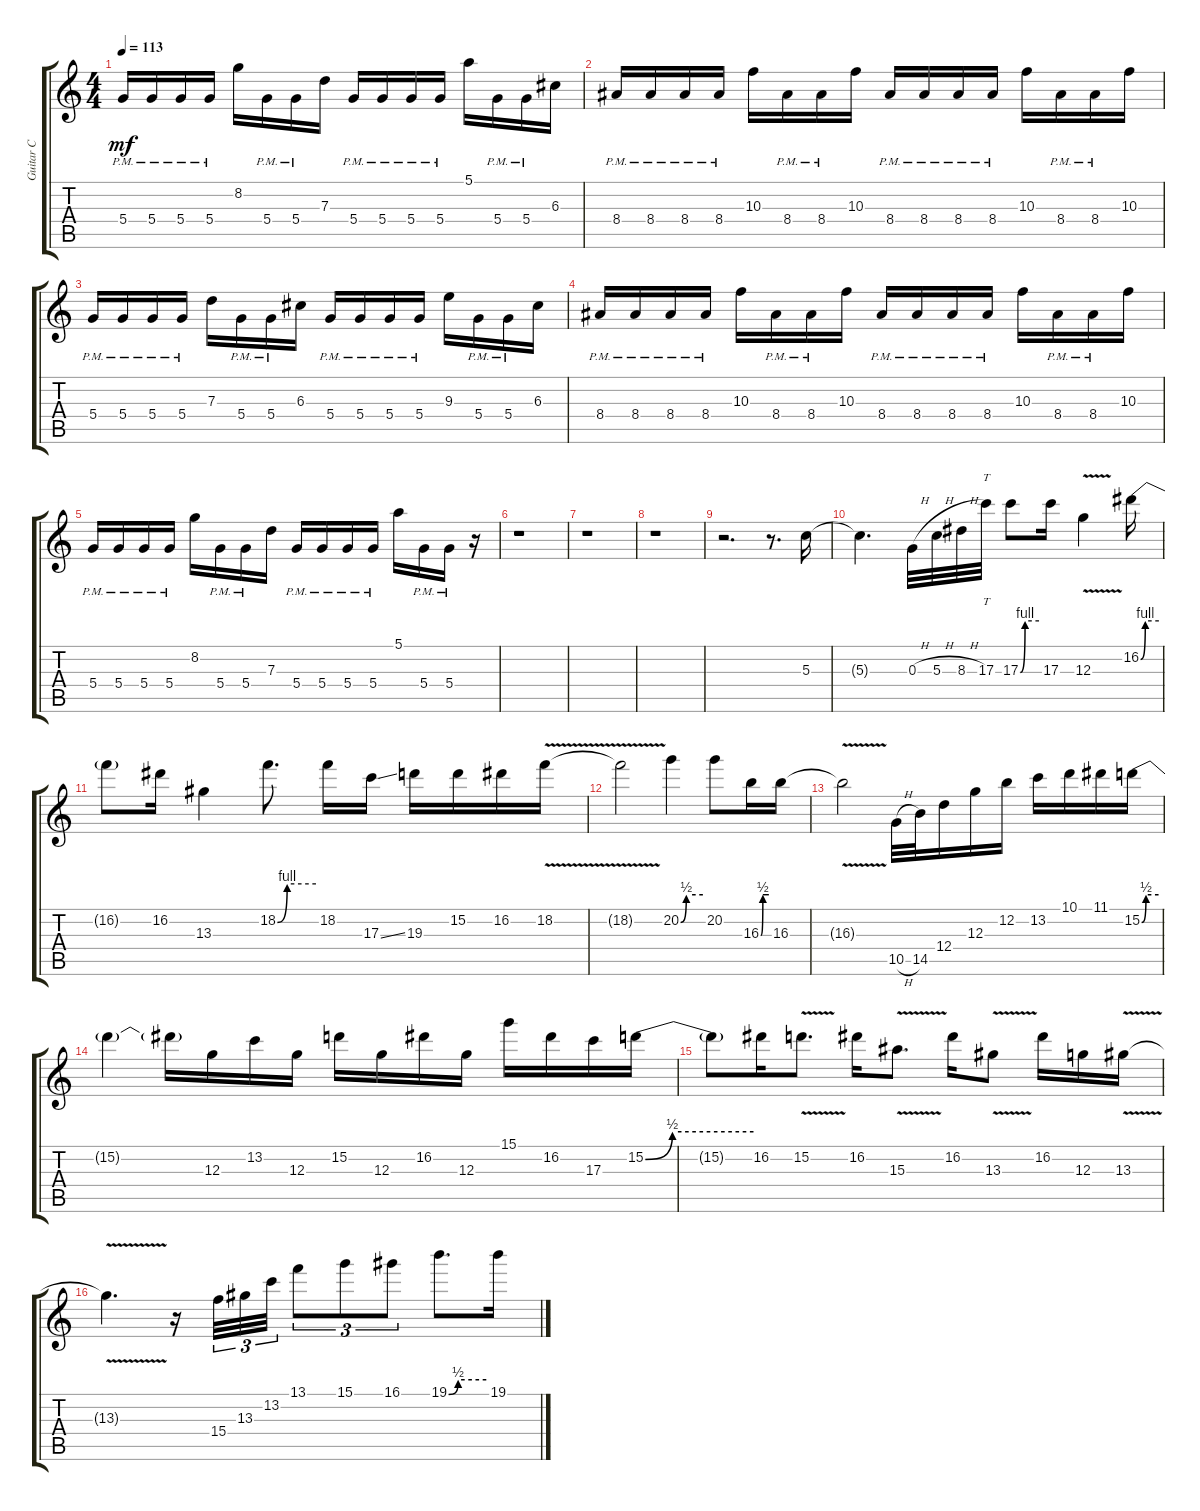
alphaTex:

\track ("Guitar C" "Guitar C") {instrument overdrivenguitar}
\staff {score tabs}
\tuning (E4 B3 G3 D3 A2 E2) {hide}
\ts (4 4)
\tempo 113
\clef g2
\ks c
5.4{pm}.16{dy mf} 5.4{pm}.16 5.4{pm}.16 5.4{pm}.16 8.2.16 5.4{pm}.16 5.4{pm}.16 7.3.16 5.4{pm}.16 5.4{pm}.16 5.4{pm}.16 5.4{pm}.16 5.1.16 5.4{pm}.16 5.4{pm}.16 6.3.16 |
8.4{pm}.16 8.4{pm}.16 8.4{pm}.16 8.4{pm}.16 10.3.16 8.4{pm}.16 8.4{pm}.16 10.3.16 8.4{pm}.16 8.4{pm}.16 8.4{pm}.16 8.4{pm}.16 10.3.16 8.4{pm}.16 8.4{pm}.16 10.3.16 |
5.4{pm}.16 5.4{pm}.16 5.4{pm}.16 5.4{pm}.16 7.3.16 5.4{pm}.16 5.4{pm}.16 6.3.16 5.4{pm}.16 5.4{pm}.16 5.4{pm}.16 5.4{pm}.16 9.3.16 5.4{pm}.16 5.4{pm}.16 6.3.16 |
8.4{pm}.16 8.4{pm}.16 8.4{pm}.16 8.4{pm}.16 10.3.16 8.4{pm}.16 8.4{pm}.16 10.3.16 8.4{pm}.16 8.4{pm}.16 8.4{pm}.16 8.4{pm}.16 10.3.16 8.4{pm}.16 8.4{pm}.16 10.3.16 |
5.4{pm}.16 5.4{pm}.16 5.4{pm}.16 5.4{pm}.16 8.2.16 5.4{pm}.16 5.4{pm}.16 7.3.16 5.4{pm}.16 5.4{pm}.16 5.4{pm}.16 5.4{pm}.16 5.1.16 5.4{pm}.16 5.4{pm}.16 r.16 |
r.1 |
r.1 |
r.1 |
r.2{d} r.8{d} 5.3.16 |
5.3{t}.4{d} 0.3{h}.32 5.3{h}.32 8.3{h}.32 17.3.32{tt} 17.3{be (custom 0 0 0 0 15 4 60 4)}.8 17.3.16 12.3{v}.4 16.2{be (custom 0 0 0 0 15 4 60 4)}.16 |
16.2{t}.8 16.2.16 13.3.4 18.2{be (custom 0 0 0 0 15 4 60 4)}.8{d} 18.2.16 17.3{ss}.16 19.3.16 15.2.16 16.2.16 18.2{v}.16 |
18.2{v t}.2 20.2{be (custom 0 0 0 0 15 2 60 2)}.4 20.2.8 16.3{be (custom 0 0 0 0 15 2 60 2)}.16 16.3.16 |
16.3{v t}.2 10.5{h}.32 14.5.32 12.4.16 12.3.16 12.2.16 13.2.16 10.1.16 11.1.16 15.2{be (custom 0 0 0 0 15 2 60 2)}.16 |
15.2{t}.4 15.2{t}.16 12.3.16 13.2.16 12.3.16 15.2.16 12.3.16 16.2.16 12.3.16 15.1.16 16.2.16 17.3.16 15.2{be (custom 0 0 0 0 15 2 60 2)}.16 |
15.2{t}.8 16.2.16 15.2{v}.8{d} 16.2.16 15.3{v}.8{d} 16.2.16 13.3{v}.8 16.2.16 12.3.16 13.3{v}.16 |
13.3{v t}.4{d} r.16 15.4.32{tu (3 2)} 13.3.32{tu (3 2)} 13.2.32{tu (3 2)} 13.1.8{tu (3 2)} 15.1.8{tu (3 2)} 16.1.8{tu (3 2)} 19.1{be (custom 0 0 0 0 15 2 60 2)}.8{d} 19.1.16
